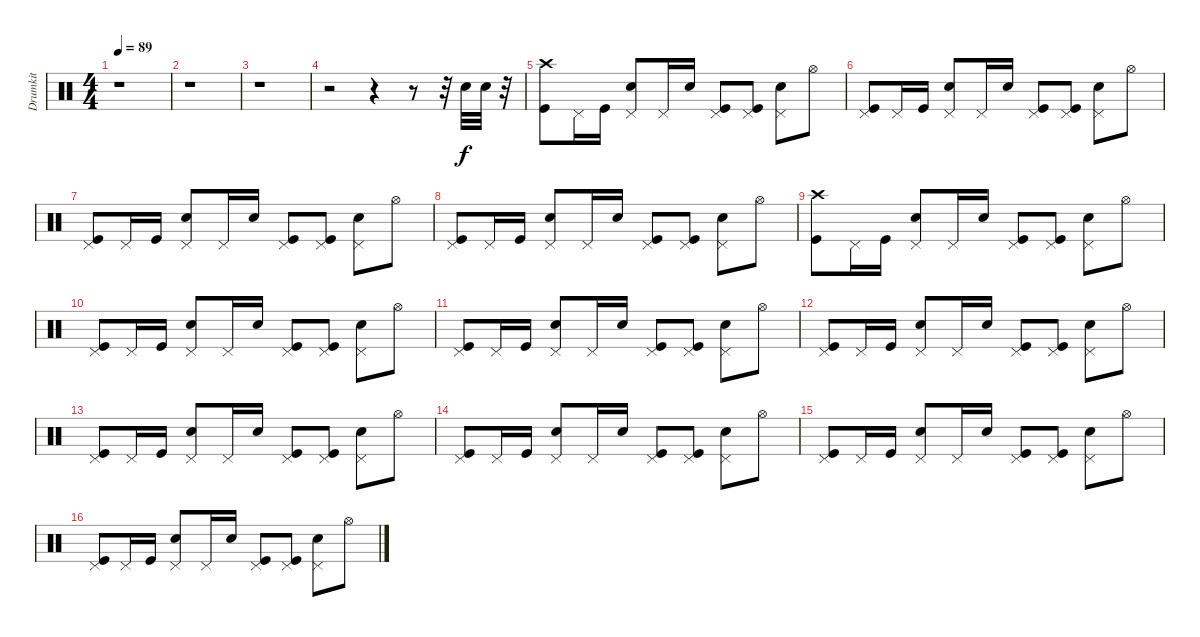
\track ("Drumkit" "Drumkit") {instrument percussion}
\staff {score}
\articulation defaults
\ts (4 4)
\tempo 89
\clef neutral
\ks c
r.1{dy f} |
r.1 |
r.1 |
r.2 r.4 r.8 r.32 "Snare (hit) 2".32 "Snare (hit) 2".32 r.32 |
("Crash high (hit)" "Kick (hit)").8 "Pedal Hi-Hat (hit)".16 "Kick (hit)".16 ("Pedal Hi-Hat (hit)" "Snare (hit) 2").8 "Pedal Hi-Hat (hit)".16 "Snare (hit) 2".16 ("Pedal Hi-Hat (hit)" "Kick (hit)").8 ("Pedal Hi-Hat (hit)" "Kick (hit)").8 ("Pedal Hi-Hat (hit)" "Snare (hit) 2").8 "Hi-Hat (open)".8 |
("Pedal Hi-Hat (hit)" "Kick (hit)").8 "Pedal Hi-Hat (hit)".16 "Kick (hit)".16 ("Pedal Hi-Hat (hit)" "Snare (hit) 2").8 "Pedal Hi-Hat (hit)".16 "Snare (hit) 2".16 ("Pedal Hi-Hat (hit)" "Kick (hit)").8 ("Pedal Hi-Hat (hit)" "Kick (hit)").8 ("Pedal Hi-Hat (hit)" "Snare (hit) 2").8 "Hi-Hat (open)".8 |
("Pedal Hi-Hat (hit)" "Kick (hit)").8 "Pedal Hi-Hat (hit)".16 "Kick (hit)".16 ("Pedal Hi-Hat (hit)" "Snare (hit) 2").8 "Pedal Hi-Hat (hit)".16 "Snare (hit) 2".16 ("Pedal Hi-Hat (hit)" "Kick (hit)").8 ("Pedal Hi-Hat (hit)" "Kick (hit)").8 ("Pedal Hi-Hat (hit)" "Snare (hit) 2").8 "Hi-Hat (open)".8 |
("Pedal Hi-Hat (hit)" "Kick (hit)").8 "Pedal Hi-Hat (hit)".16 "Kick (hit)".16 ("Pedal Hi-Hat (hit)" "Snare (hit) 2").8 "Pedal Hi-Hat (hit)".16 "Snare (hit) 2".16 ("Pedal Hi-Hat (hit)" "Kick (hit)").8 ("Pedal Hi-Hat (hit)" "Kick (hit)").8 ("Pedal Hi-Hat (hit)" "Snare (hit) 2").8 "Hi-Hat (open)".8 |
("Crash high (hit)" "Kick (hit)").8 "Pedal Hi-Hat (hit)".16 "Kick (hit)".16 ("Pedal Hi-Hat (hit)" "Snare (hit) 2").8 "Pedal Hi-Hat (hit)".16 "Snare (hit) 2".16 ("Pedal Hi-Hat (hit)" "Kick (hit)").8 ("Pedal Hi-Hat (hit)" "Kick (hit)").8 ("Pedal Hi-Hat (hit)" "Snare (hit) 2").8 "Hi-Hat (open)".8 |
("Pedal Hi-Hat (hit)" "Kick (hit)").8 "Pedal Hi-Hat (hit)".16 "Kick (hit)".16 ("Pedal Hi-Hat (hit)" "Snare (hit) 2").8 "Pedal Hi-Hat (hit)".16 "Snare (hit) 2".16 ("Pedal Hi-Hat (hit)" "Kick (hit)").8 ("Pedal Hi-Hat (hit)" "Kick (hit)").8 ("Pedal Hi-Hat (hit)" "Snare (hit) 2").8 "Hi-Hat (open)".8 |
("Pedal Hi-Hat (hit)" "Kick (hit)").8 "Pedal Hi-Hat (hit)".16 "Kick (hit)".16 ("Pedal Hi-Hat (hit)" "Snare (hit) 2").8 "Pedal Hi-Hat (hit)".16 "Snare (hit) 2".16 ("Pedal Hi-Hat (hit)" "Kick (hit)").8 ("Pedal Hi-Hat (hit)" "Kick (hit)").8 ("Pedal Hi-Hat (hit)" "Snare (hit) 2").8 "Hi-Hat (open)".8 |
("Pedal Hi-Hat (hit)" "Kick (hit)").8 "Pedal Hi-Hat (hit)".16 "Kick (hit)".16 ("Pedal Hi-Hat (hit)" "Snare (hit) 2").8 "Pedal Hi-Hat (hit)".16 "Snare (hit) 2".16 ("Pedal Hi-Hat (hit)" "Kick (hit)").8 ("Pedal Hi-Hat (hit)" "Kick (hit)").8 ("Pedal Hi-Hat (hit)" "Snare (hit) 2").8 "Hi-Hat (open)".8 |
("Pedal Hi-Hat (hit)" "Kick (hit)").8 "Pedal Hi-Hat (hit)".16 "Kick (hit)".16 ("Pedal Hi-Hat (hit)" "Snare (hit) 2").8 "Pedal Hi-Hat (hit)".16 "Snare (hit) 2".16 ("Pedal Hi-Hat (hit)" "Kick (hit)").8 ("Pedal Hi-Hat (hit)" "Kick (hit)").8 ("Pedal Hi-Hat (hit)" "Snare (hit) 2").8 "Hi-Hat (open)".8 |
("Pedal Hi-Hat (hit)" "Kick (hit)").8 "Pedal Hi-Hat (hit)".16 "Kick (hit)".16 ("Pedal Hi-Hat (hit)" "Snare (hit) 2").8 "Pedal Hi-Hat (hit)".16 "Snare (hit) 2".16 ("Pedal Hi-Hat (hit)" "Kick (hit)").8 ("Pedal Hi-Hat (hit)" "Kick (hit)").8 ("Pedal Hi-Hat (hit)" "Snare (hit) 2").8 "Hi-Hat (open)".8 |
("Pedal Hi-Hat (hit)" "Kick (hit)").8 "Pedal Hi-Hat (hit)".16 "Kick (hit)".16 ("Pedal Hi-Hat (hit)" "Snare (hit) 2").8 "Pedal Hi-Hat (hit)".16 "Snare (hit) 2".16 ("Pedal Hi-Hat (hit)" "Kick (hit)").8 ("Pedal Hi-Hat (hit)" "Kick (hit)").8 ("Pedal Hi-Hat (hit)" "Snare (hit) 2").8 "Hi-Hat (open)".8 |
("Pedal Hi-Hat (hit)" "Kick (hit)").8 "Pedal Hi-Hat (hit)".16 "Kick (hit)".16 ("Pedal Hi-Hat (hit)" "Snare (hit) 2").8 "Pedal Hi-Hat (hit)".16 "Snare (hit) 2".16 ("Pedal Hi-Hat (hit)" "Kick (hit)").8 ("Pedal Hi-Hat (hit)" "Kick (hit)").8 ("Pedal Hi-Hat (hit)" "Snare (hit) 2").8 "Hi-Hat (open)".8
